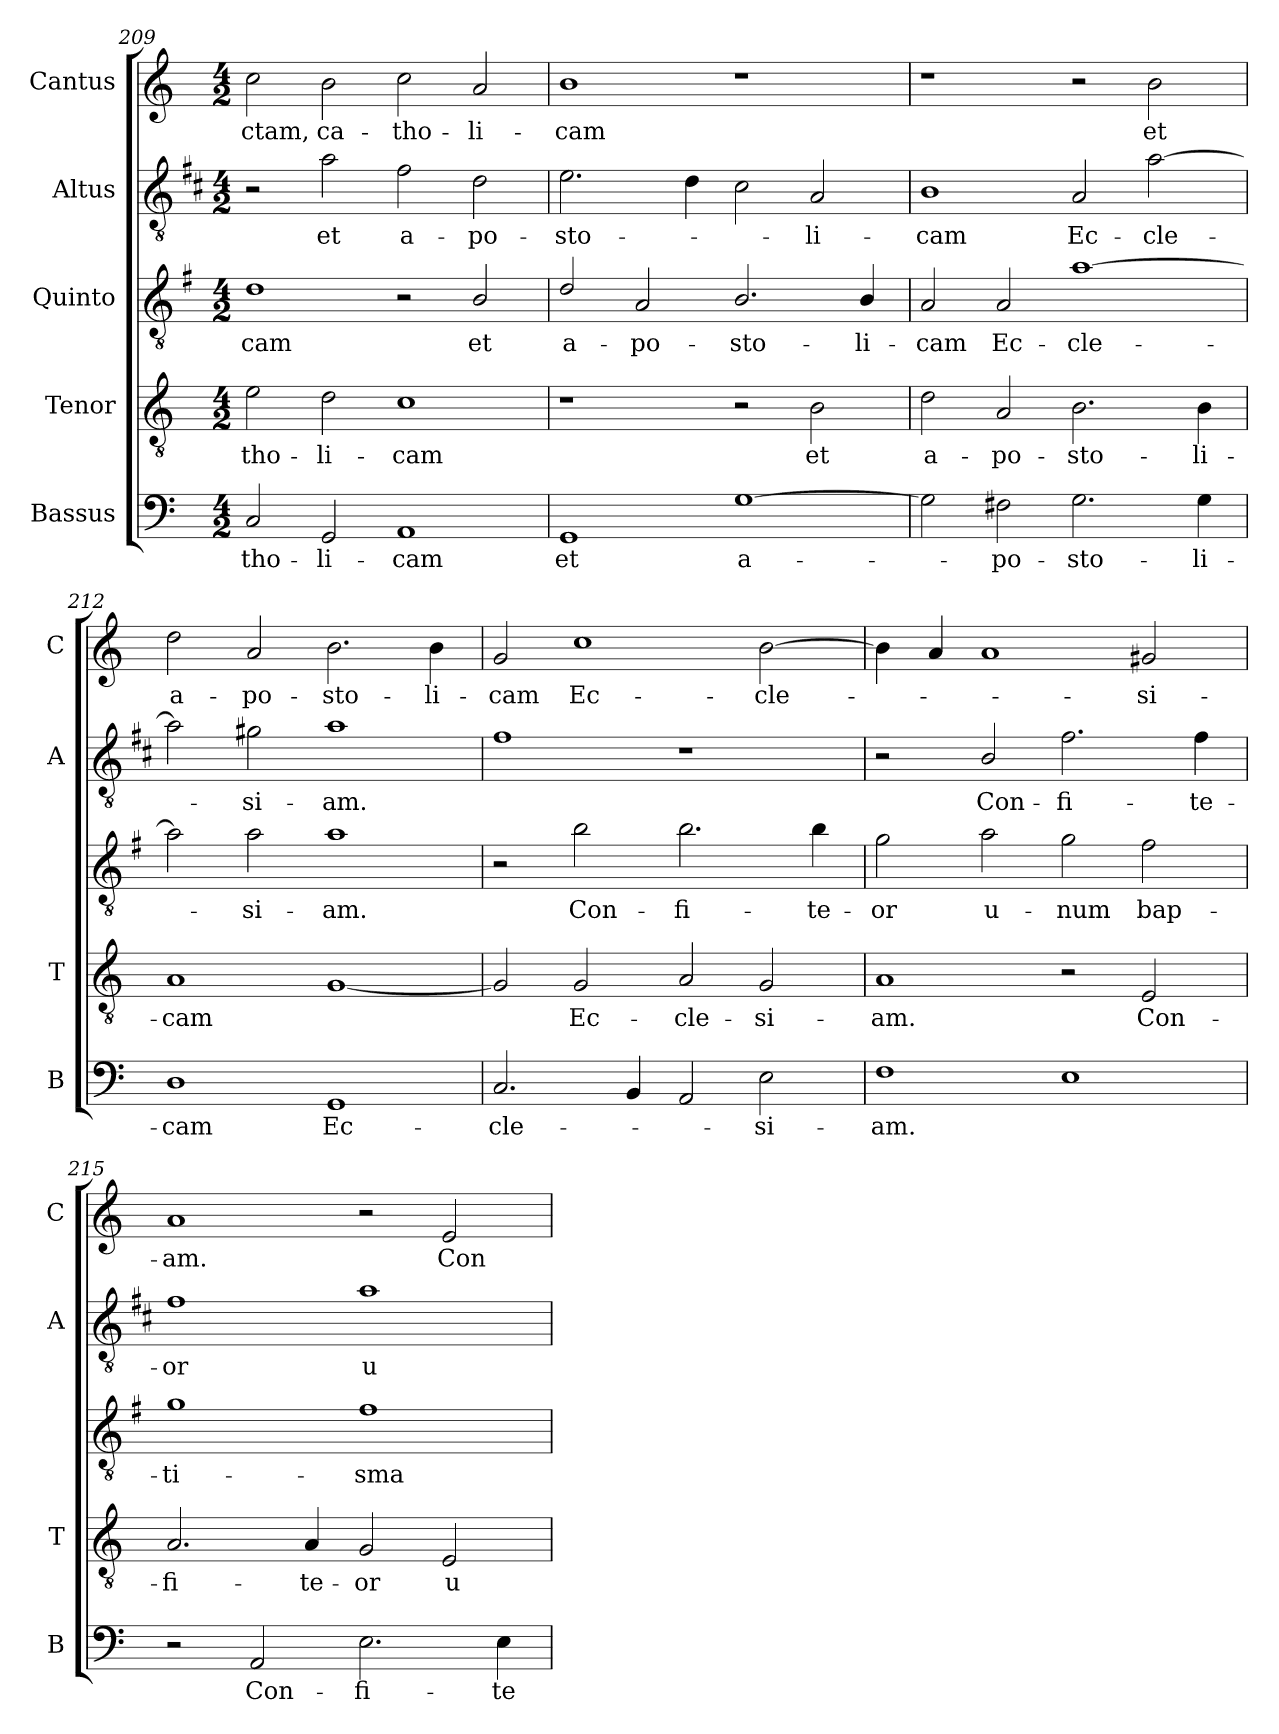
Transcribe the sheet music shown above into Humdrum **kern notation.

**kern	**text	**kern	**text	**kern	**text	**kern	**text	**kern	**text
*part5	*part5	*part4	*part4	*part3	*part3	*part2	*part2	*part1	*part1
*staff5	*staff5	*staff4	*staff4	*staff3	*staff3	*staff2	*staff2	*staff1	*staff1
*I"Bassus	*	*I"Tenor	*	*I"Quinto	*	*I"Altus	*	*I"Cantus	*
*I'B	*	*I'T	*	*	*	*I'A	*	*I'C	*
*clefF4	*	*clefGv2	*	*clefGv2	*	*clefGv2	*	*clefG2	*
*	*	*	*	*ITrd4c7	*	*ITrd1c2	*	*	*
*k[]	*	*k[]	*	*k[]	*	*k[]	*	*k[]	*
*C:	*	*C:	*	*C:	*	*C:	*	*C:	*
*M4/2	*	*M4/2	*	*M4/2	*	*M4/2	*	*M4/2	*
=209	=209	=209	=209	=209	=209	=209	=209	=209	=209
!	!LO:LY:b	!	!LO:LY:b	!	!LO:LY:b	!	!	!	!LO:LY:b
2C/	-tho-	2e\	-tho-	1G	-cam	2r	.	2cc\	-ctam,
!	!LO:LY:b	!	!LO:LY:b	!	!	!	!LO:LY:b	!	!LO:LY:b
2GG/	-li-	2d\	-li-	.	.	2g\	et	2b\	ca-
!	!LO:LY:b	!	!LO:LY:b	!	!	!	!LO:LY:b	!	!LO:LY:b
1AA	-cam	1c	-cam	2r	.	2e\	a-	2cc\	-tho-
!	!	!	!	!	!LO:LY:b	!	!LO:LY:b	!	!LO:LY:b
.	.	.	.	2E/	et	2c\	-po-	2a/	-li-
!!LO:LB:g=z
=210	=210	=210	=210	=210	=210	=210	=210	=210	=210
!	!LO:LY:b	!	!	!	!LO:LY:b	!	!LO:LY:b	!	!LO:LY:b
1GG	et	1r	.	2G/	a-	2.d\	-sto-	1b	-cam
!	!	!	!	!	!LO:LY:b	!	!	!	!
.	.	.	.	2D/	-po-	.	.	.	.
.	.	.	.	.	.	4c\	.	.	.
!	!LO:LY:b	!	!	!	!LO:LY:b	!	!	!	!
[1G	a-	2r	.	2.E/	-sto-	2B\	.	1r	.
!	!	!	!LO:LY:b	!	!	!	!LO:LY:b	!	!
.	.	2B\	et	.	.	2G/	-li-	.	.
!	!	!	!	!	!LO:LY:b	!	!	!	!
.	.	.	.	4E/	-li-	.	.	.	.
=211	=211	=211	=211	=211	=211	=211	=211	=211	=211
!	!	!	!LO:LY:b	!	!LO:LY:b	!	!LO:LY:b	!	!
2G\]	.	2d\	a-	2D/	-cam	1A	-cam	1r	.
!	!LO:LY:b	!	!LO:LY:b	!	!LO:LY:b	!	!	!	!
2F#X\	-po-	2A/	-po-	2D/	Ec-	.	.	.	.
!	!LO:LY:b	!	!LO:LY:b	!	!LO:LY:b	!	!LO:LY:b	!	!
2.G\	-sto-	2.B\	-sto-	[1d	-cle-	2G/	Ec-	2r	.
!	!	!	!	!	!	!	!LO:LY:b	!	!LO:LY:b
.	.	.	.	.	.	[2g\	-cle-	2b\	et
!	!LO:LY:b	!	!LO:LY:b	!	!	!	!	!	!
4G\	-li-	4B\	-li-	.	.	.	.	.	.
=212	=212	=212	=212	=212	=212	=212	=212	=212	=212
!	!LO:LY:b	!	!LO:LY:b	!	!	!	!	!	!LO:LY:b
1D	-cam	1A	-cam	2d\]	.	2g\]	.	2dd\	a-
!	!	!	!	!	!LO:LY:b	!	!LO:LY:b	!	!LO:LY:b
.	.	.	.	2d\	-si-	2f#X\	-si-	2a/	-po-
!	!LO:LY:b	!	!	!	!LO:LY:b	!	!LO:LY:b	!	!LO:LY:b
1GG	Ec-	[1G	.	1d	-am.	1g	-am.	2.b\	-sto-
!	!	!	!	!	!	!	!	!	!LO:LY:b
.	.	.	.	.	.	.	.	4b\	-li-
=213	=213	=213	=213	=213	=213	=213	=213	=213	=213
!	!LO:LY:b	!	!	!	!	!	!	!	!LO:LY:b
2.C/	-cle-	2G/]	.	2r	.	1e	.	2g/	-cam
!	!	!	!LO:LY:b	!	!LO:LY:b	!	!	!	!LO:LY:b
.	.	2G/	Ec-	2e\	Con-	.	.	1cc	Ec-
4BB/	.	.	.	.	.	.	.	.	.
!	!	!	!LO:LY:b	!	!LO:LY:b	!	!	!	!
2AA/	.	2A/	-cle-	2.e\	-fi-	1r	.	.	.
!	!LO:LY:b	!	!LO:LY:b	!	!	!	!	!	!LO:LY:b
2E\	-si-	2G/	-si-	.	.	.	.	[2b\	-cle-
!	!	!	!	!	!LO:LY:b	!	!	!	!
.	.	.	.	4e\	-te-	.	.	.	.
=214	=214	=214	=214	=214	=214	=214	=214	=214	=214
!	!LO:LY:b	!	!LO:LY:b	!	!LO:LY:b	!	!	!	!
1F	-am.	1A	-am.	2c\	-or	2r	.	4b\]	.
.	.	.	.	.	.	.	.	4a/	.
!	!	!	!	!	!LO:LY:b	!	!LO:LY:b	!	!
.	.	.	.	2d\	u-	2A/	Con-	1a	.
!	!	!	!	!	!LO:LY:b	!	!LO:LY:b	!	!
1E	.	2r	.	2c\	-num	2.e\	-fi-	.	.
!	!	!	!LO:LY:b	!	!LO:LY:b	!	!	!	!LO:LY:b
.	.	2E/	Con-	2B\	bap-	.	.	2g#X/	-si-
!	!	!	!	!	!	!	!LO:LY:b	!	!
.	.	.	.	.	.	4e\	-te-	.	.
=215	=215	=215	=215	=215	=215	=215	=215	=215	=215
!	!	!	!LO:LY:b	!	!LO:LY:b	!	!LO:LY:b	!	!LO:LY:b
2r	.	2.A/	-fi-	1c	-ti-	1e	-or	1a	-am.
!	!LO:LY:b	!	!	!	!	!	!	!	!
2AA/	Con-	.	.	.	.	.	.	.	.
!	!	!	!LO:LY:b	!	!	!	!	!	!
.	.	4A/	-te-	.	.	.	.	.	.
!	!LO:LY:b	!	!LO:LY:b	!	!LO:LY:b	!	!LO:LY:b	!	!
2.E\	-fi-	2G/	-or	1B	-sma	1g	u-	2r	.
!	!	!	!LO:LY:b	!	!	!	!	!	!LO:LY:b
.	.	2E/	u-	.	.	.	.	2e/	Con-
!	!LO:LY:b	!	!	!	!	!	!	!	!
4E\	-te-	.	.	.	.	.	.	.	.
=	=	=	=	=	=	=	=	=	=
*-	*-	*-	*-	*-	*-	*-	*-	*-	*-
